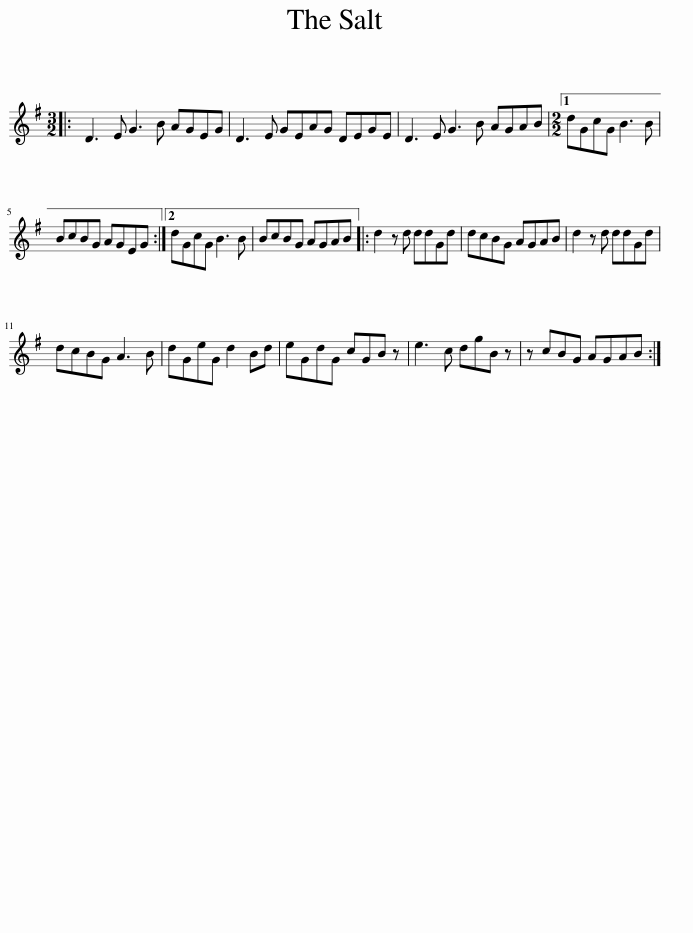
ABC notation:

X:1
L:1/8
M:3/2
I:linebreak $
K:G
V:1 treble
V:1
|: D3 E G3 B AGEG | D3 E GEAG DEGE | D3 E G3 B AGAB |1[M:2/2] dGcG B3 B |$ BcBG AGEG :|2 %5
 dGcG B3 B | BcBG AGAB |: d2 z d ddGd | dcBG AGAB | d2 z d ddGd |$ %10
 dcBG A3 B | dGeG d2 Bd | eGdG cGB z | e3 c dgB z | z cBG AGAB :| %15
